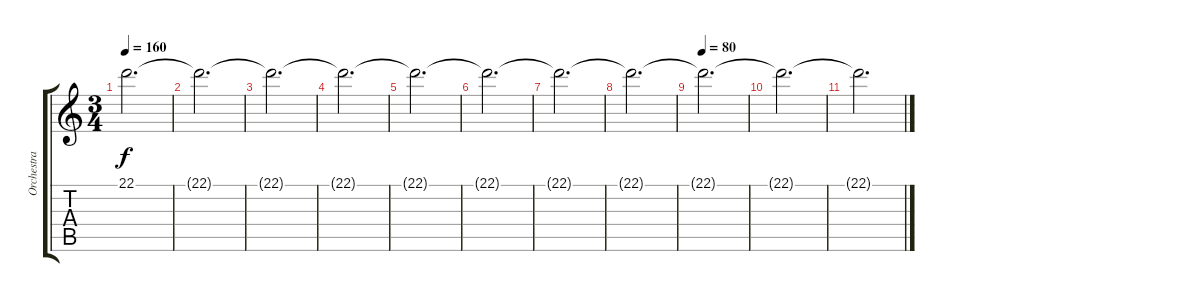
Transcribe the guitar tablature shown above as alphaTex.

\track ("Orchestra" "Orchestra") {instrument stringensemble1}
\staff {score tabs}
\tuning (E4 B3 G3 D3 A2 D2) {hide}
\ts (3 4)
\tempo 160
\clef g2
\ks c
22.1.2{d dy f} |
22.1{t}.2{d} |
22.1{t}.2{d} |
22.1{t}.2{d} |
22.1{t}.2{d} |
22.1{t}.2{d} |
22.1{t}.2{d} |
22.1{t}.2{d volume 0} |
\tempo 80
22.1{t}.2{d} |
22.1{t}.2{d} |
22.1{t}.2{d}
